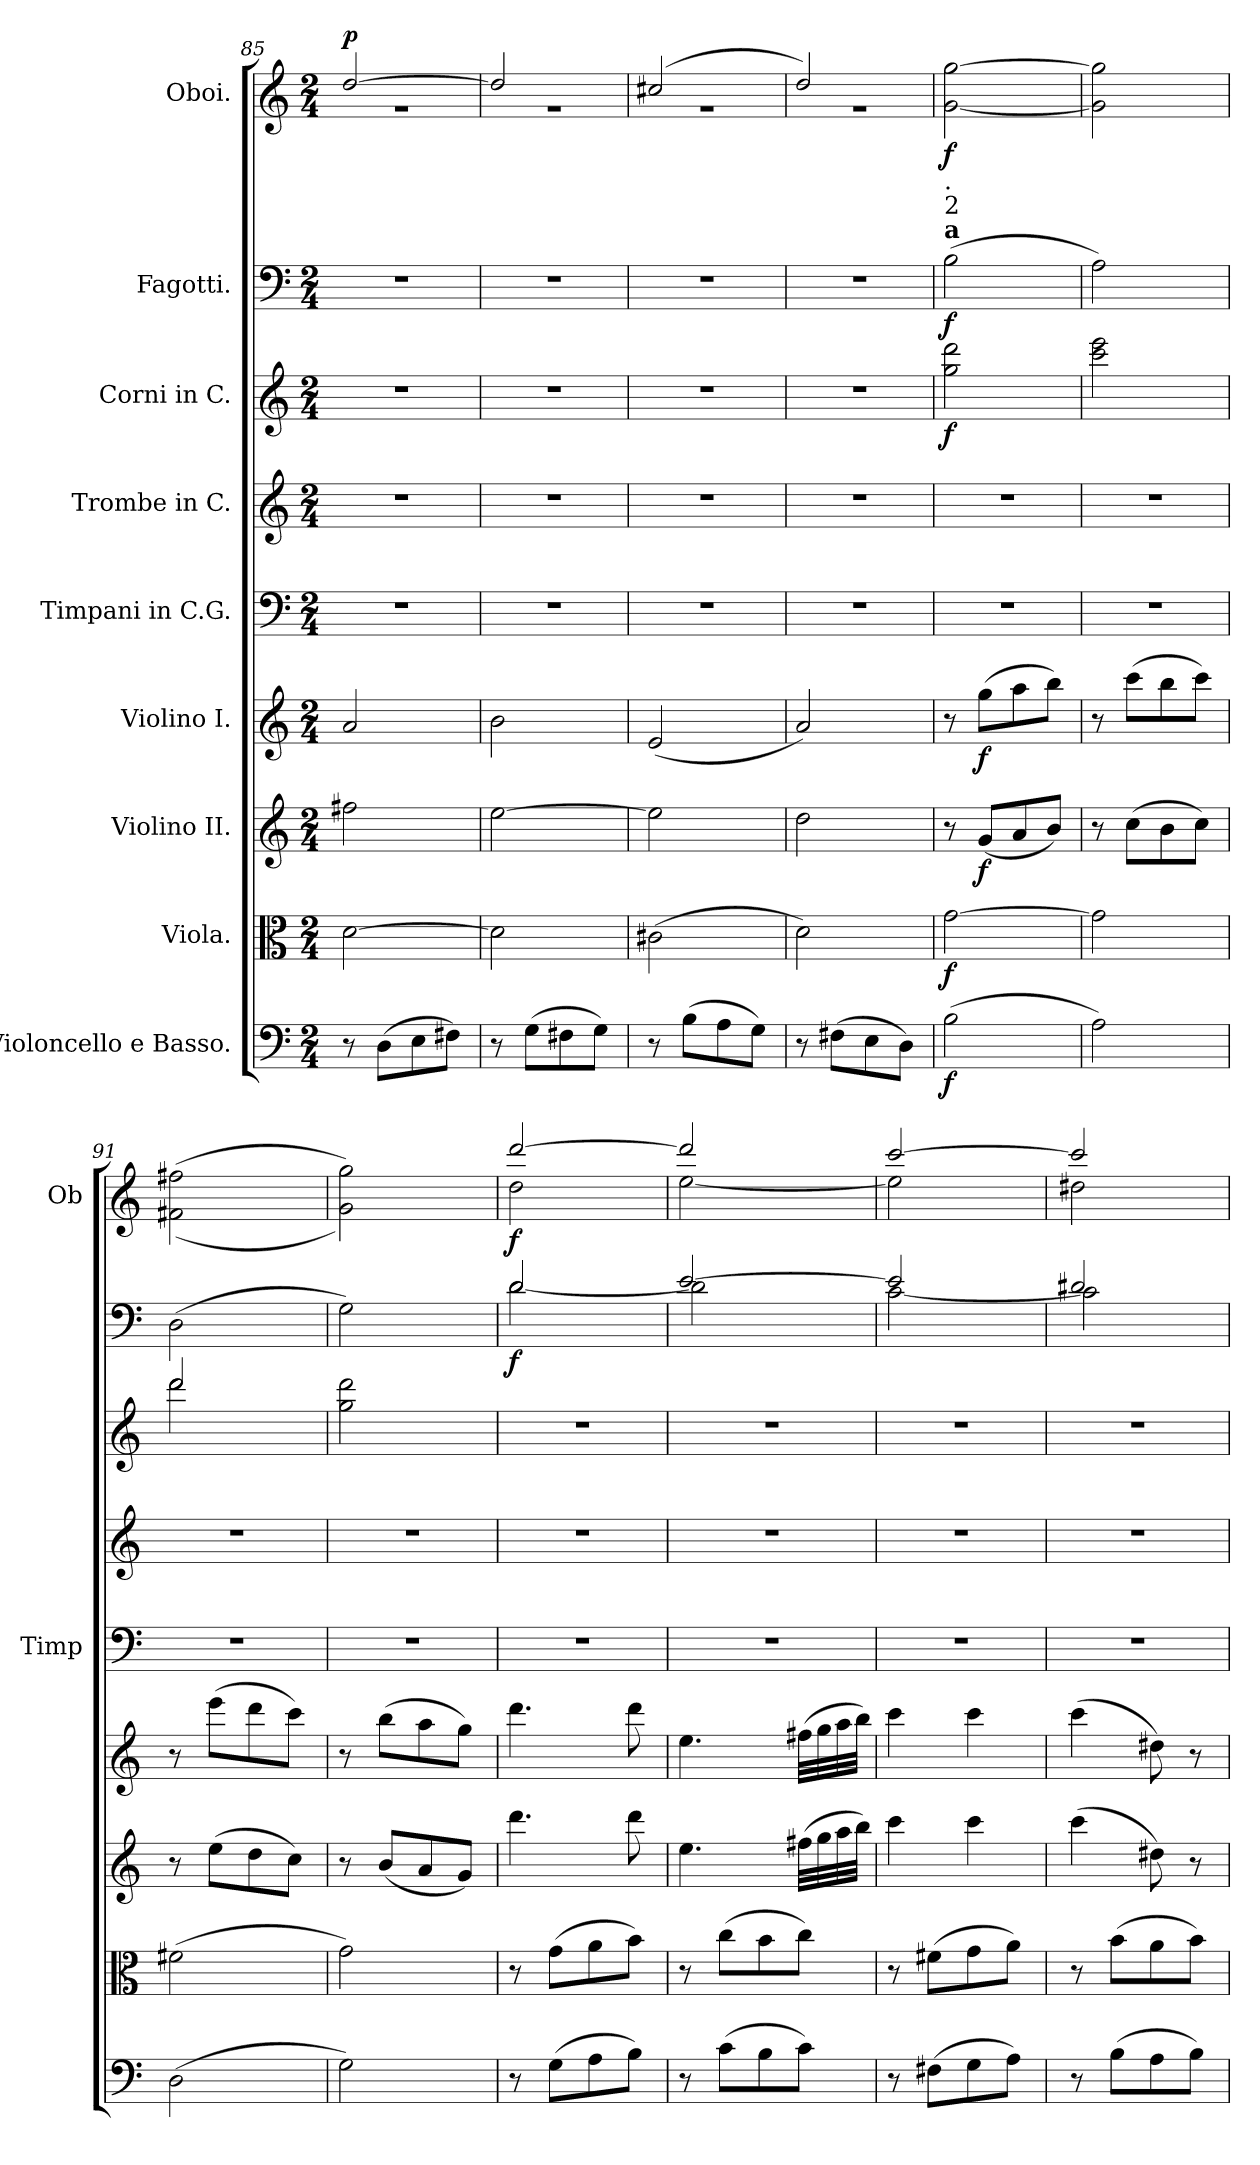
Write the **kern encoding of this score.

**kern	**dynam	**kern	**dynam	**kern	**dynam	**kern	**dynam	**kern	**kern	**kern	**dynam	**kern	**dynam	**kern	**dynam
*part9	*part9	*part8	*part8	*part7	*part7	*part6	*part6	*part5	*part4	*part3	*part3	*part2	*part2	*part1	*part1
*staff9	*staff9	*staff8	*staff8	*staff7	*staff7	*staff6	*staff6	*staff5	*staff4	*staff3	*staff3	*staff2	*staff2	*staff1	*staff1
*I"Violoncello e Basso.	*	*I"Viola.	*	*I"Violino II.	*	*I"Violino I.	*	*I"Timpani in C.G.	*I"Trombe in C.	*I"Corni in C.	*	*I"Fagotti.	*	*I"Oboi.	*
*	*	*	*	*	*	*	*	*I'Timp	*	*	*	*	*	*I'Ob	*
*clefF4	*	*clefC3	*	*clefG2	*	*clefG2	*	*clefF4	*clefG2	*clefG2	*	*clefF4	*	*clefG2	*
*	*	*	*	*	*	*	*	*	*	*ITrd7c12	*	*	*	*	*
*k[]	*	*k[]	*	*k[]	*	*k[]	*	*k[]	*k[]	*k[]	*	*k[]	*	*k[]	*
*M2/4	*	*M2/4	*	*M2/4	*	*M2/4	*	*M2/4	*M2/4	*M2/4	*	*M2/4	*	*M2/4	*
=85	=85	=85	=85	=85	=85	=85	=85	=85	=85	=85	=85	=85	=85	=85	=85
*	*	*	*	*	*	*	*	*	*	*	*	*	*	*^	*
!	!	!	!	!	!	!	!	!	!	!	!	!	!	!	!	!LO:DY:a
8r	.	[2d\	.	2ff#X\	.	2a/	.	2r	2r	2r	.	2r	.	[2dd/	2r	p
(8D\L	.	.	.	.	.	.	.	.	.	.	.	.	.	.	.	.
8E\	.	.	.	.	.	.	.	.	.	.	.	.	.	.	.	.
8F#X\J)	.	.	.	.	.	.	.	.	.	.	.	.	.	.	.	.
=86	=86	=86	=86	=86	=86	=86	=86	=86	=86	=86	=86	=86	=86	=86	=86	=86
8r	.	2d\]	.	[2ee\	.	2b\	.	2r	2r	2r	.	2r	.	2dd/]	2r	.
(8G\L	.	.	.	.	.	.	.	.	.	.	.	.	.	.	.	.
8F#X\	.	.	.	.	.	.	.	.	.	.	.	.	.	.	.	.
8G\J)	.	.	.	.	.	.	.	.	.	.	.	.	.	.	.	.
=87	=87	=87	=87	=87	=87	=87	=87	=87	=87	=87	=87	=87	=87	=87	=87	=87
8r	.	(2c#X\	.	2ee\]	.	(2e/	.	2r	2r	2r	.	2r	.	(2cc#X/	2r	.
(8B\L	.	.	.	.	.	.	.	.	.	.	.	.	.	.	.	.
8A\	.	.	.	.	.	.	.	.	.	.	.	.	.	.	.	.
8G\J)	.	.	.	.	.	.	.	.	.	.	.	.	.	.	.	.
=88	=88	=88	=88	=88	=88	=88	=88	=88	=88	=88	=88	=88	=88	=88	=88	=88
8r	.	2d\)	.	2dd\	.	2a/)	.	2r	2r	2r	.	2r	.	2dd/)	2r	.
(8F#X\L	.	.	.	.	.	.	.	.	.	.	.	.	.	.	.	.
8E\	.	.	.	.	.	.	.	.	.	.	.	.	.	.	.	.
8D\J)	.	.	.	.	.	.	.	.	.	.	.	.	.	.	.	.
*	*	*	*	*	*	*	*	*	*	*	*	*	*	*v	*v	*
=89	=89	=89	=89	=89	=89	=89	=89	=89	=89	=89	=89	=89	=89	=89	=89
!	!	!	!	!	!	!	!	!	!	!	!	!LO:TX:a:B:t=a	!	!	!
!	!	!	!	!	!	!	!	!	!	!	!	!LO:TX:a:t=2	!	!	!
!	!	!	!	!	!	!	!	!	!	!	!	!LO:TX:a:t=.	!	!	!
!	!LO:DY:b	!	!LO:DY:b	!	!	!	!	!	!	!	!LO:DY:b	!	!LO:DY:b	!	!LO:DY:b
(2B\	f	[2g\	f	8r	.	8r	.	2r	2r	2g\ 2dd\	f	(2B\	f	[2g\ [2gg\	f
!	!	!	!	!	!LO:DY:b	!	!LO:DY:b	!	!	!	!	!	!	!	!
.	.	.	.	(8g/L	f	(8gg\L	f	.	.	.	.	.	.	.	.
.	.	.	.	8a/	.	8aa\	.	.	.	.	.	.	.	.	.
.	.	.	.	8b/J)	.	8bb\J)	.	.	.	.	.	.	.	.	.
=90	=90	=90	=90	=90	=90	=90	=90	=90	=90	=90	=90	=90	=90	=90	=90
2A\)	.	2g\]	.	8r	.	8r	.	2r	2r	2cc\ 2ee\	.	2A\)	.	2g\] 2gg\]	.
.	.	.	.	(8cc\L	.	(8ccc\L	.	.	.	.	.	.	.	.	.
.	.	.	.	8b\	.	8bb\	.	.	.	.	.	.	.	.	.
.	.	.	.	8cc\J)	.	8ccc\J)	.	.	.	.	.	.	.	.	.
=91	=91	=91	=91	=91	=91	=91	=91	=91	=91	=91	=91	=91	=91	=91	=91
*	*	*	*	*	*	*	*	*	*	*^	*	*	*	*	*
(2D\	.	(2f#X\	.	8r	.	8r	.	2r	2r	2dd/	2dd\	.	(2D\	.	((2f#X\ 2ff#X\	.
.	.	.	.	(8ee\L	.	(8eee\L	.	.	.	.	.	.	.	.	.	.
.	.	.	.	8dd\	.	8ddd\	.	.	.	.	.	.	.	.	.	.
.	.	.	.	8cc\J)	.	8ccc\J)	.	.	.	.	.	.	.	.	.	.
*	*	*	*	*	*	*	*	*	*	*v	*v	*	*	*	*	*
!!LO:LB:g=z
=92	=92	=92	=92	=92	=92	=92	=92	=92	=92	=92	=92	=92	=92	=92	=92
2G\)	.	2g\)	.	8r	.	8r	.	2r	2r	2g\ 2dd\	.	2G\)	.	2g\ 2gg\))	.
.	.	.	.	(8b/L	.	(8bb\L	.	.	.	.	.	.	.	.	.
.	.	.	.	8a/	.	8aa\	.	.	.	.	.	.	.	.	.
.	.	.	.	8g/J)	.	8gg\J)	.	.	.	.	.	.	.	.	.
=93	=93	=93	=93	=93	=93	=93	=93	=93	=93	=93	=93	=93	=93	=93	=93
*	*	*	*	*	*	*	*	*	*	*	*	*^	*	*^	*
!	!	!	!	!	!	!	!	!	!	!	!	!	!	!LO:DY:b	!	!	!LO:DY:b
8r	.	8r	.	4.ddd\	.	4.ddd\	.	2r	2r	2r	.	2d/	[2d\	f	[2ddd/	2dd\	f
(8G\L	.	(8g\L	.	.	.	.	.	.	.	.	.	.	.	.	.	.	.
8A\	.	8a\	.	.	.	.	.	.	.	.	.	.	.	.	.	.	.
8B\J)	.	8b\J)	.	8ddd\	.	8ddd\	.	.	.	.	.	.	.	.	.	.	.
=94	=94	=94	=94	=94	=94	=94	=94	=94	=94	=94	=94	=94	=94	=94	=94	=94	=94
8r	.	8r	.	4.ee\	.	4.ee\	.	2r	2r	2r	.	[2e/	2d\]	.	2ddd/]	[2ee\	.
(8c\L	.	(8cc\L	.	.	.	.	.	.	.	.	.	.	.	.	.	.	.
8B\	.	8b\	.	.	.	.	.	.	.	.	.	.	.	.	.	.	.
8c\J)	.	8cc\J)	.	(32ff#X\LLL	.	(32ff#X\LLL	.	.	.	.	.	.	.	.	.	.	.
.	.	.	.	32gg\	.	32gg\	.	.	.	.	.	.	.	.	.	.	.
.	.	.	.	32aa\	.	32aa\	.	.	.	.	.	.	.	.	.	.	.
.	.	.	.	32bb\JJJ)	.	32bb\JJJ)	.	.	.	.	.	.	.	.	.	.	.
=95	=95	=95	=95	=95	=95	=95	=95	=95	=95	=95	=95	=95	=95	=95	=95	=95	=95
8r	.	8r	.	4ccc\	.	4ccc\	.	2r	2r	2r	.	2e/]	[2c\	.	[2ccc/	2ee\]	.
(8F#X\L	.	(8f#X\L	.	.	.	.	.	.	.	.	.	.	.	.	.	.	.
8G\	.	8g\	.	4ccc\	.	4ccc\	.	.	.	.	.	.	.	.	.	.	.
8A\J)	.	8a\J)	.	.	.	.	.	.	.	.	.	.	.	.	.	.	.
=96	=96	=96	=96	=96	=96	=96	=96	=96	=96	=96	=96	=96	=96	=96	=96	=96	=96
8r	.	8r	.	(4ccc\	.	(4ccc\	.	2r	2r	2r	.	2d#X/	2c\]	.	2ccc/]	2dd#X\	.
(8B\L	.	(8b\L	.	.	.	.	.	.	.	.	.	.	.	.	.	.	.
8A\	.	8a\	.	8dd#X\)	.	8dd#X\)	.	.	.	.	.	.	.	.	.	.	.
8B\J)	.	8b\J)	.	8r	.	8r	.	.	.	.	.	.	.	.	.	.	.
*	*	*	*	*	*	*	*	*	*	*	*	*v	*v	*	*	*	*
*	*	*	*	*	*	*	*	*	*	*	*	*	*	*v	*v	*
=	=	=	=	=	=	=	=	=	=	=	=	=	=	=	=
*-	*-	*-	*-	*-	*-	*-	*-	*-	*-	*-	*-	*-	*-	*-	*-
